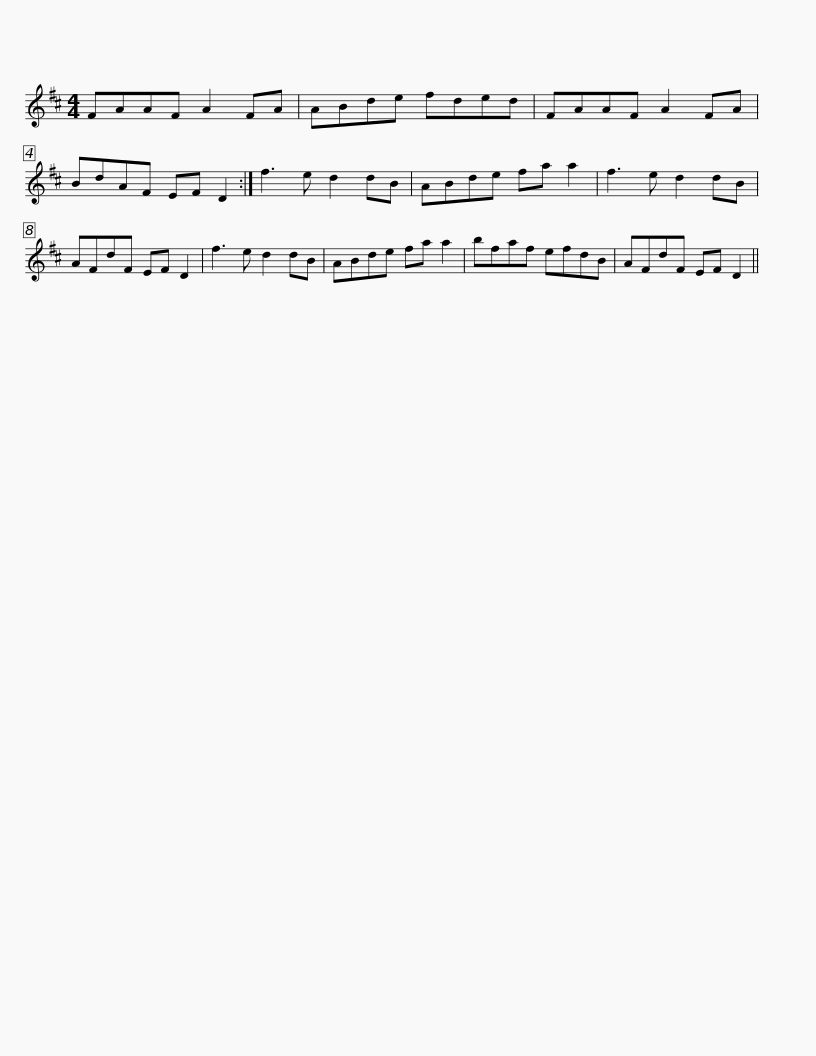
X:1
L:1/8
M:4/4
I:linebreak $
K:D
V:1 treble
V:1
 FAAF A2 FA | ABde fded | FAAF A2 FA | BdAF EF D2 :| f3 e d2 dB | %5
 ABde fa a2 |$ f3 e d2 dB | AFdF EF D2 | f3 e d2 dB | ABde fa a2 | %10
 bfaf efdB | AFdF EF D2 || %12
